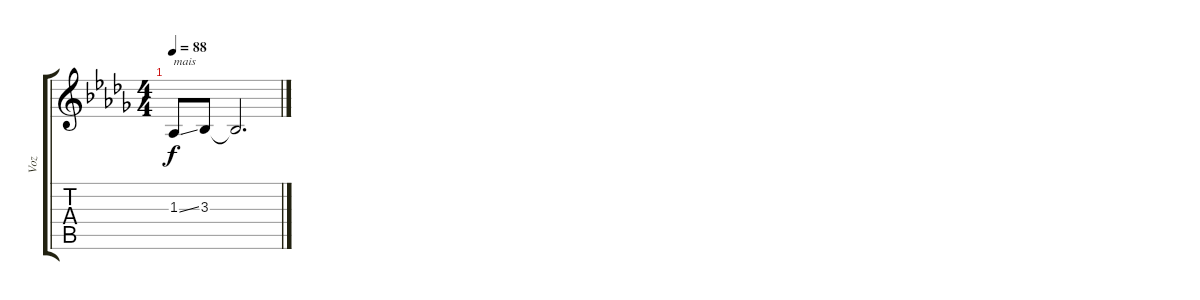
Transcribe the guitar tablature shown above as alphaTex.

\track ("Voz" "Voz") {instrument choiraahs}
\staff {score tabs}
\tuning (E4 B3 G3 D3 A2 E2) {hide}
\ts (4 4)
\tempo 88
\clef g2
\ks db
1.3{ss}.8{txt "mais" dy f} 3.3.8 3.3{t}.2{d}
